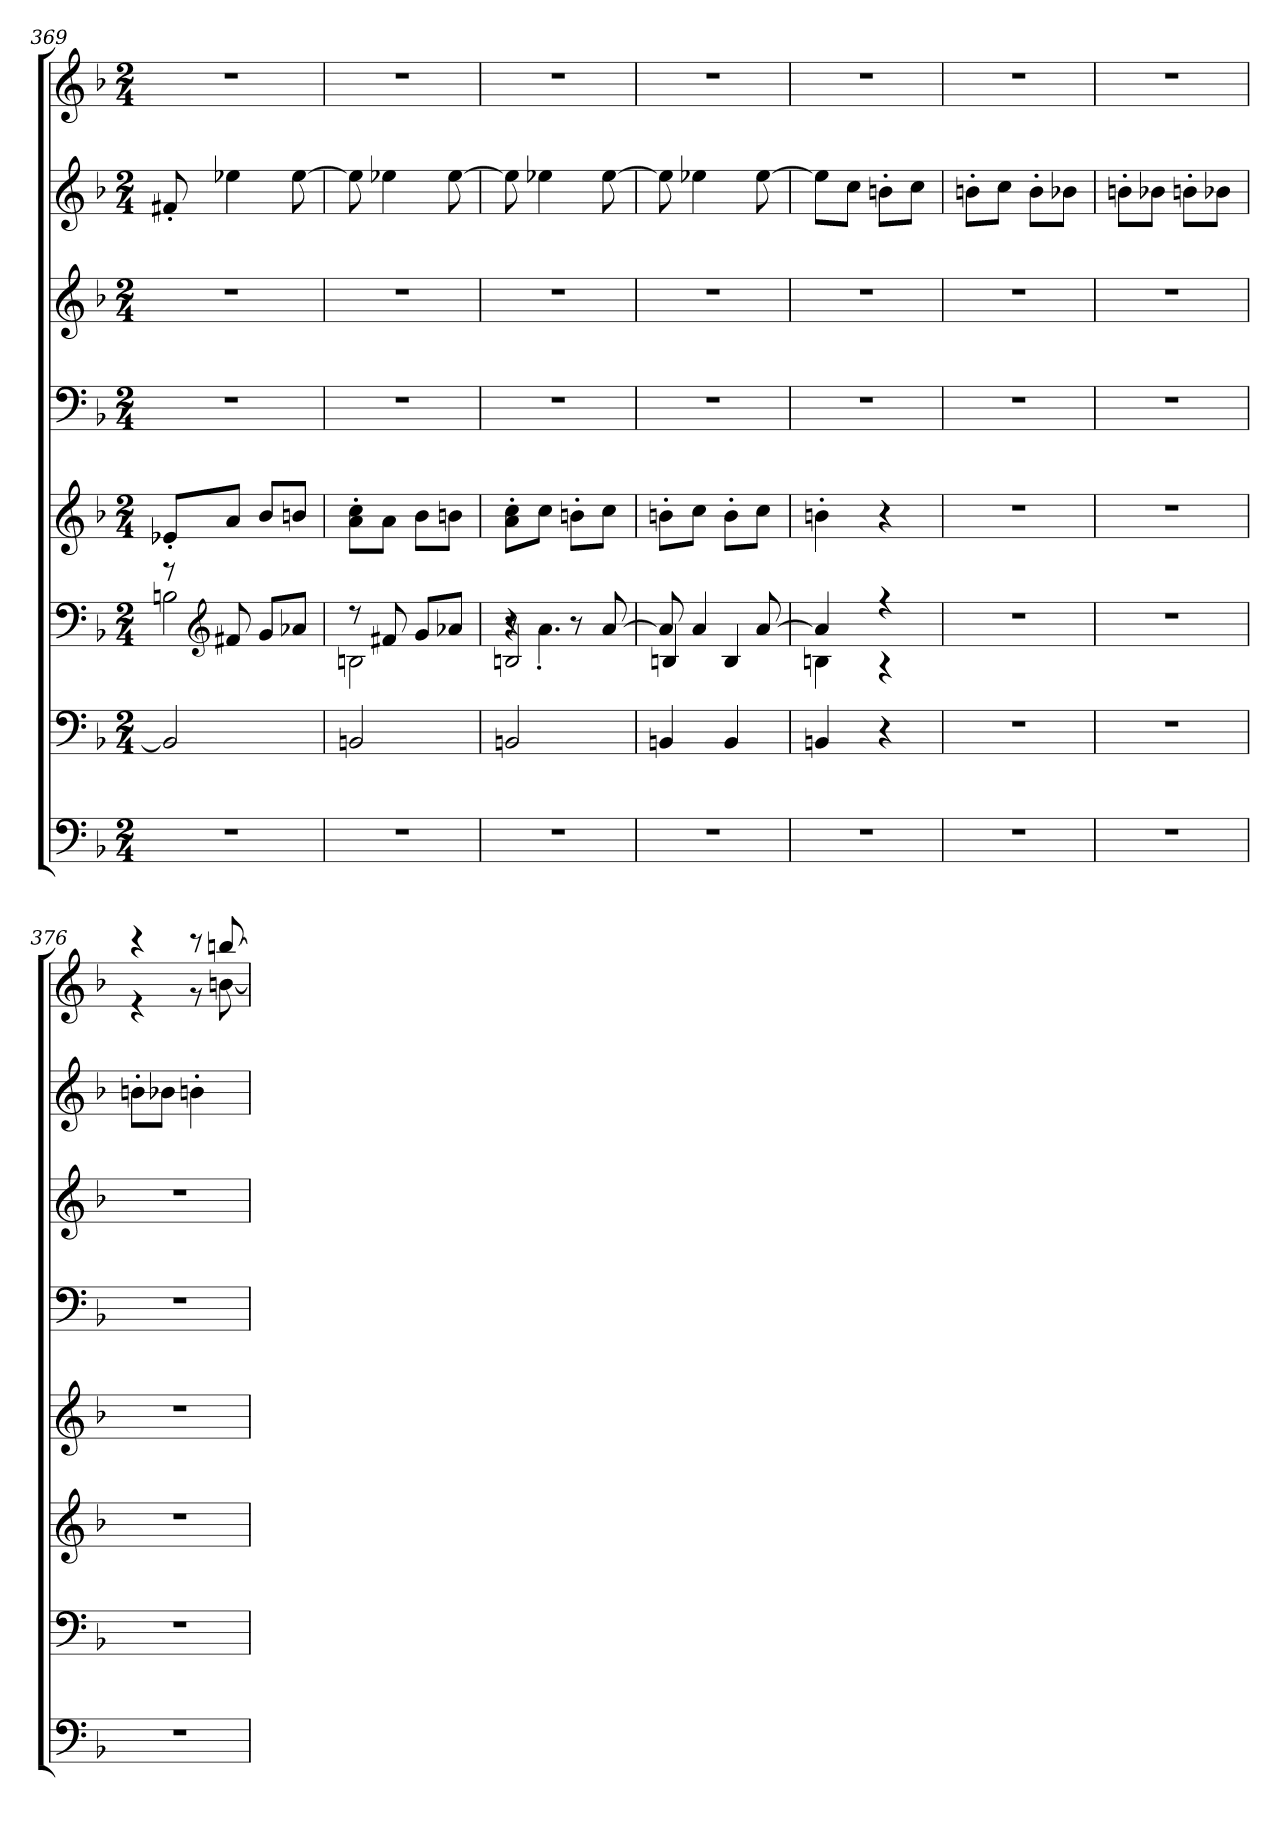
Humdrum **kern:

**kern	**kern	**kern	**kern	**kern	**kern	**kern	**kern
*part5	*part5	*part4	*part4	*part3	*part3	*part2	*part1
*staff8	*staff7	*staff6	*staff5	*staff4	*staff3	*staff2	*staff1
*clefF4	*clefF4	*clefF4	*clefG2	*clefF4	*clefG2	*clefG2	*clefG2
*k[b-]	*k[b-]	*k[b-]	*k[b-]	*k[b-]	*k[b-]	*k[b-]	*k[b-]
*M2/4	*M2/4	*M2/4	*M2/4	*M2/4	*M2/4	*M2/4	*M2/4
*MM96	*MM96	*MM96	*MM96	*MM96	*MM96	*MM96	*MM96
=369	=369	=369	=369	=369	=369	=369	=369
*	*	*^	*	*	*	*	*
2r	2BB/]	8r	2Bn\	8e-X'/L	2r	2r	8f#X'/	2r
*	*	*clefG2	*	*	*	*	*	*
.	.	8f#X/	.	8a/J	.	.	4ee-X\	.
.	.	8g/L	.	8b-/L	.	.	.	.
.	.	8a-X/J	.	8bn/J	.	.	[8ee-\	.
!!LO:PB:g=z
=370	=370	=370	=370	=370	=370	=370	=370	=370
*	*	*	*	*	*	*	*	*MM97
2r	2BBn/	8r	2Bn\	8a\' 8cc\'L	2r	2r	8ee-\]	2r
.	.	8f#X/	.	8a\J	.	.	4ee-X\	.
.	.	8g/L	.	8b-\L	.	.	.	.
.	.	8a-X/J	.	8bn\J	.	.	[8ee-\	.
*	*	*v	*v	*	*	*	*	*
=371	=371	=371	=371	=371	=371	=371	=371
*	*	*	*	*	*	*	*MM98
*	*	*^	*	*	*	*	*
*	*	*	*^	*	*	*	*	*
2r	2BBn/	4r	8r	2Bn/	8a\' 8cc\'L	2r	2r	8ee-\]	2r
.	.	.	4.a'\	.	8cc\J	.	.	4ee-X\	.
.	.	8r	.	.	8bn'\L	.	.	.	.
.	.	[8a/	.	.	8cc\J	.	.	[8ee-\	.
*	*	*v	*v	*v	*	*	*	*	*
=372	=372	=372	=372	=372	=372	=372	=372
*	*	*	*	*	*	*	*MM99
*	*	*^	*	*	*	*	*
2r	4BBn/	8a/]	4Bn/	8bn'\L	2r	2r	8ee-\]	2r
.	.	4a/	.	8cc\J	.	.	4ee-X\	.
.	4BB/	.	4B/	8b'\L	.	.	.	.
.	.	[8a/	.	8cc\J	.	.	[8ee-\	.
=373	=373	=373	=373	=373	=373	=373	=373	=373
*	*	*	*	*	*	*	*	*MM91
2r	4BBn/	4a/]	4Bn\	4bn'\	2r	2r	8ee-\L]	2r
.	.	.	.	.	.	.	8cc\J	.
.	4r	4r	4r	4r	.	.	8bn'\L	.
.	.	.	.	.	.	.	8cc\J	.
*	*	*v	*v	*	*	*	*	*
=374	=374	=374	=374	=374	=374	=374	=374
2r	2r	2r	2r	2r	2r	8bn'\L	2r
.	.	.	.	.	.	8cc\J	.
.	.	.	.	.	.	8b'\L	.
.	.	.	.	.	.	8b-X\J	.
=375	=375	=375	=375	=375	=375	=375	=375
2r	2r	2r	2r	2r	2r	8bn'\L	2r
.	.	.	.	.	.	8b-X\J	.
.	.	.	.	.	.	8bn'\L	.
.	.	.	.	.	.	8b-X\J	.
!!LO:PB:g=z
=376	=376	=376	=376	=376	=376	=376	=376
*	*	*	*	*	*	*	*^
2r	2r	2r	2r	2r	2r	8bn'\L	4r	4r
.	.	.	.	.	.	8b-X\J	.	.
*	*	*	*	*	*	*	*MM62	*
.	.	.	.	.	.	4bn'\	8r	8r
.	.	.	.	.	.	.	[8bbn/	[8bn\
*	*	*	*	*	*	*	*v	*v
=	=	=	=	=	=	=	=
*-	*-	*-	*-	*-	*-	*-	*-
